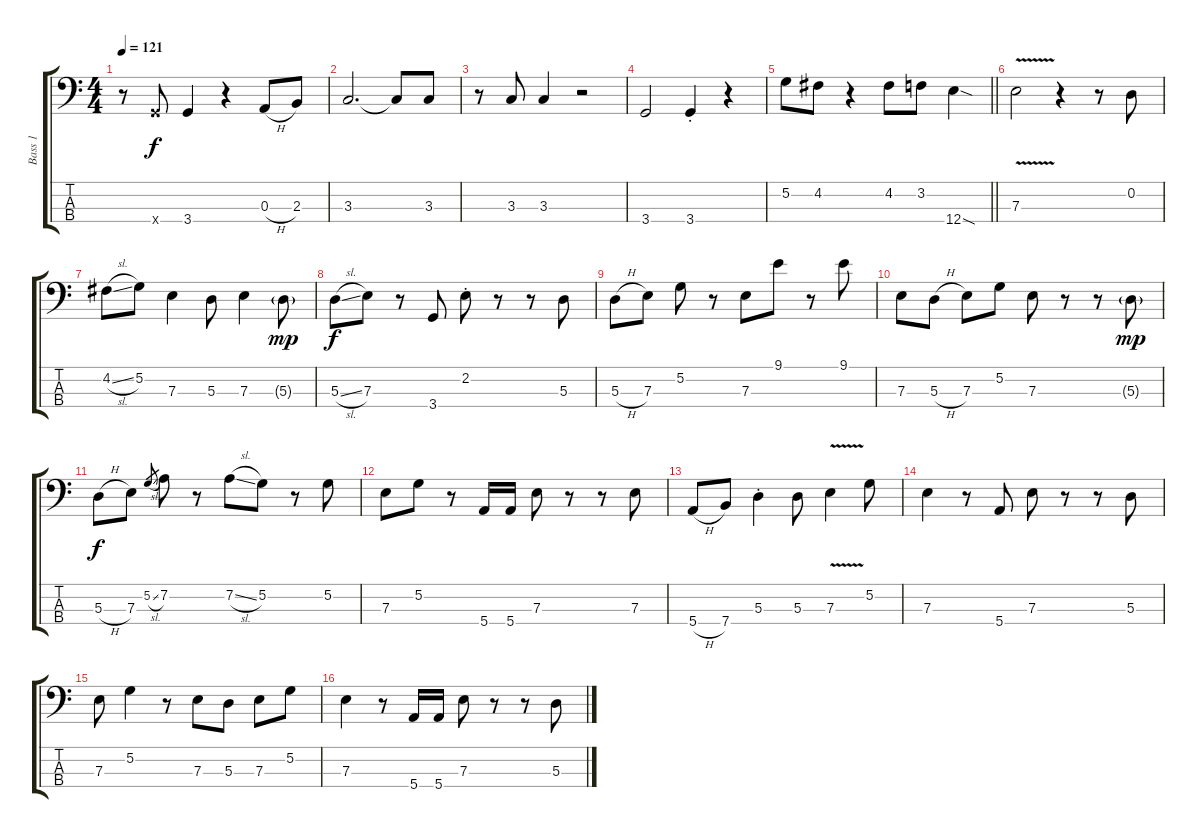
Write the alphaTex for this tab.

\track ("Bass 1" "Bass 1") {instrument electricbassfinger}
\staff {score tabs}
\tuning (G2 D2 A1 E1) {hide}
\ts (4 4)
\tempo 121
\clef f4
\ks c
r.8{dy f} 3.4{x}.8 3.4.4 r.4 0.3{h}.8 2.3.8 |
3.3.2{d} 3.3{t}.8 3.3.8 |
r.8 3.3.8 3.3.4 r.2 |
3.4.2 3.4{st}.4 r.4 |
\barLineRight lightlight
5.2.8 4.2.8 r.4 4.2.8 3.2.8 12.4{sod}.4 |
7.3{v}.2 r.4 r.8 0.2.8 |
4.2{sl}.8 5.2.8 7.3.4 5.3.8 7.3.4 5.3{g}.8{dy mp} |
5.3{sl}.8{dy f} 7.3.8 r.8 3.4.8 2.2{st}.8 r.8 r.8 5.3.8 |
5.3{h}.8 7.3.8 5.2.8 r.8 7.3.8 9.1.8 r.8 9.1.8 |
7.3.8 5.3{h}.8 7.3.8 5.2.8 7.3.8 r.8 r.8 5.3{g}.8{dy mp} |
5.3{h}.8{dy f} 7.3.8 5.2{sl}.8{gr} 7.2.8 r.8 7.2{sl}.8 5.2.8 r.8 5.2.8 |
7.3.8 5.2.8 r.8 5.4.16 5.4.16 7.3.8 r.8 r.8 7.3.8 |
5.4{h}.8 7.4.8 5.3{st}.4 5.3.8 7.3{v}.4 5.2.8 |
7.3.4 r.8 5.4.8 7.3.8 r.8 r.8 5.3.8 |
7.3.8 5.2.4 r.8 7.3.8 5.3.8 7.3.8 5.2.8 |
7.3.4 r.8 5.4.16 5.4.16 7.3.8 r.8 r.8 5.3.8
